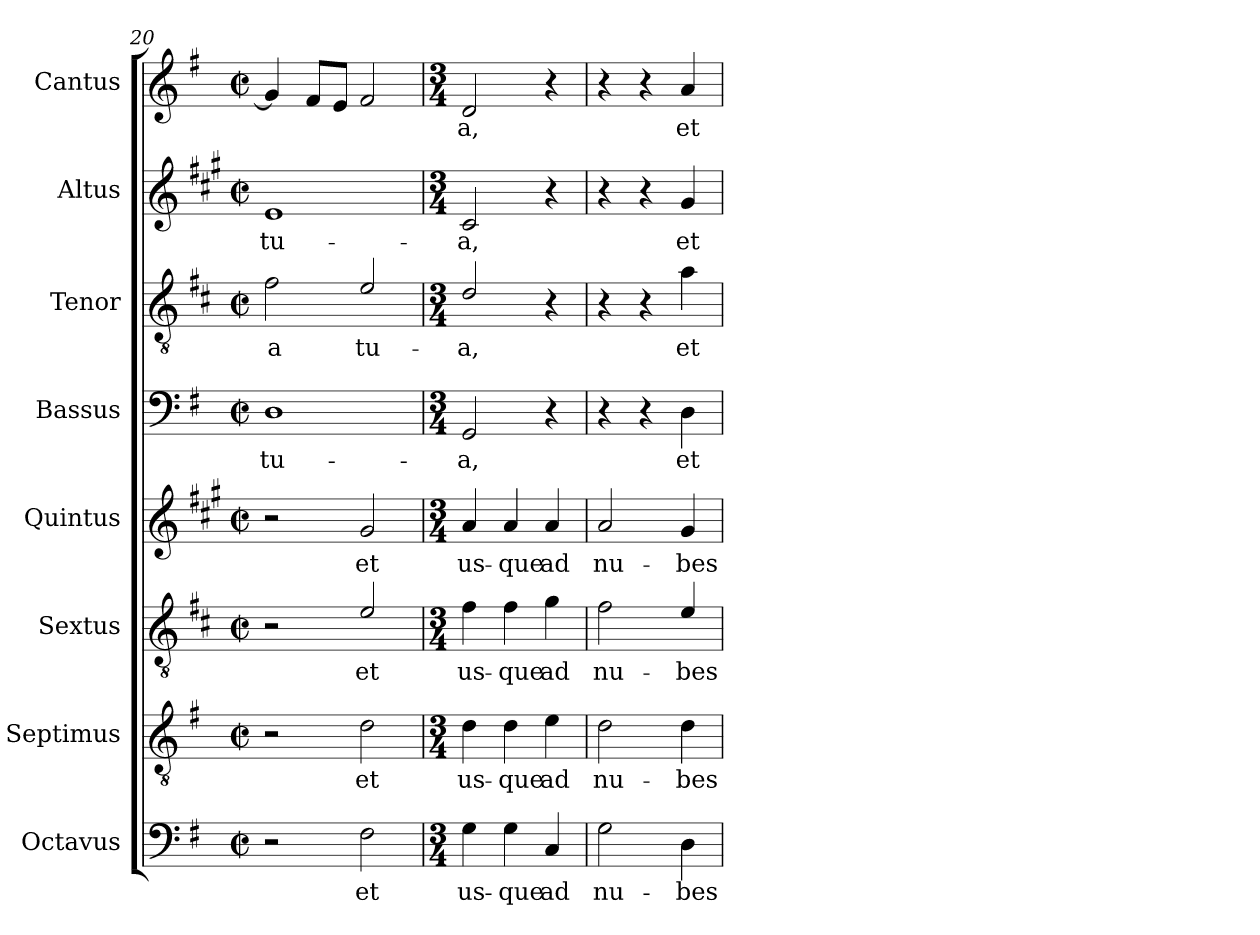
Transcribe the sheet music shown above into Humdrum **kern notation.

**kern	**text	**kern	**text	**kern	**text	**kern	**text	**kern	**text	**kern	**text	**kern	**text	**kern	**text
*part8	*part8	*part7	*part7	*part6	*part6	*part5	*part5	*part4	*part4	*part3	*part3	*part2	*part2	*part1	*part1
*staff8	*staff8	*staff7	*staff7	*staff6	*staff6	*staff5	*staff5	*staff4	*staff4	*staff3	*staff3	*staff2	*staff2	*staff1	*staff1
*I"Octavus	*	*I"Septimus	*	*I"Sextus	*	*I"Quintus	*	*I"Bassus	*	*I"Tenor	*	*I"Altus	*	*I"Cantus	*
*	*	*	*	*	*	*	*	*I'B	*	*I'T	*	*I'A	*	*I'C	*
*clefF4	*	*clefGv2	*	*clefGv2	*	*clefG2	*	*clefF4	*	*clefGv2	*	*clefG2	*	*clefG2	*
*	*	*	*	*ITrd4c7	*	*ITrd1c2	*	*	*	*ITrd4c7	*	*ITrd1c2	*	*	*
*k[f#]	*	*k[f#]	*	*k[f#]	*	*k[f#]	*	*k[f#]	*	*k[f#]	*	*k[f#]	*	*k[f#]	*
*G:	*	*G:	*	*G:	*	*G:	*	*G:	*	*G:	*	*G:	*	*G:	*
*M2/2	*	*M2/2	*	*M2/2	*	*M2/2	*	*M2/2	*	*M2/2	*	*M2/2	*	*M2/2	*
*met(c|)	*	*met(c|)	*	*met(c|)	*	*met(c|)	*	*met(c|)	*	*met(c|)	*	*met(c|)	*	*met(c|)	*
=20	=20	=20	=20	=20	=20	=20	=20	=20	=20	=20	=20	=20	=20	=20	=20
!	!	!	!	!	!	!	!	!	!LO:LY:b	!	!LO:LY:b	!	!LO:LY:b	!	!
2r	.	2r	.	2r	.	2r	.	1D	tu-	2B\	-a	1d	tu-	4g/]	.
.	.	.	.	.	.	.	.	.	.	.	.	.	.	8f#/L	.
.	.	.	.	.	.	.	.	.	.	.	.	.	.	8e/J	.
!	!LO:LY:b	!	!LO:LY:b	!	!LO:LY:b	!	!LO:LY:b	!	!	!	!LO:LY:b	!	!	!	!
2F#\	et	2d\	et	2A/	et	2f#/	et	.	.	2A/	tu-	.	.	2f#/	.
=21	=21	=21	=21	=21	=21	=21	=21	=21	=21	=21	=21	=21	=21	=21	=21
*M3/4	*	*M3/4	*	*M3/4	*	*M3/4	*	*M3/4	*	*M3/4	*	*M3/4	*	*M3/4	*
!	!LO:LY:b	!	!LO:LY:b	!	!LO:LY:b	!	!LO:LY:b	!	!LO:LY:b	!	!LO:LY:b	!	!LO:LY:b	!	!LO:LY:b
4G\	us-	4d\	us-	4B\	us-	4g/	us-	2GG/	-a,	2G/	-a,	2B/	-a,	2d/	-a,
!	!LO:LY:b	!	!LO:LY:b	!	!LO:LY:b	!	!LO:LY:b	!	!	!	!	!	!	!	!
4G\	-que	4d\	-que	4B\	-que	4g/	-que	.	.	.	.	.	.	.	.
!	!LO:LY:b	!	!LO:LY:b	!	!LO:LY:b	!	!LO:LY:b	!	!	!	!	!	!	!	!
4C/	ad	4e\	ad	4c\	ad	4g/	ad	4r	.	4r	.	4r	.	4r	.
=22	=22	=22	=22	=22	=22	=22	=22	=22	=22	=22	=22	=22	=22	=22	=22
!	!LO:LY:b	!	!LO:LY:b	!	!LO:LY:b	!	!LO:LY:b	!	!	!	!	!	!	!	!
2G\	nu-	2d\	nu-	2B\	nu-	2g/	nu-	4r	.	4r	.	4r	.	4r	.
.	.	.	.	.	.	.	.	4r	.	4r	.	4r	.	4r	.
!	!LO:LY:b	!	!LO:LY:b	!	!LO:LY:b	!	!LO:LY:b	!	!LO:LY:b	!	!LO:LY:b	!	!LO:LY:b	!	!LO:LY:b
4D\	-bes	4d\	-bes	4A/	-bes	4f#/	-bes	4D\	et	4d\	et	4f#/	et	4a/	et
=	=	=	=	=	=	=	=	=	=	=	=	=	=	=	=
*-	*-	*-	*-	*-	*-	*-	*-	*-	*-	*-	*-	*-	*-	*-	*-
